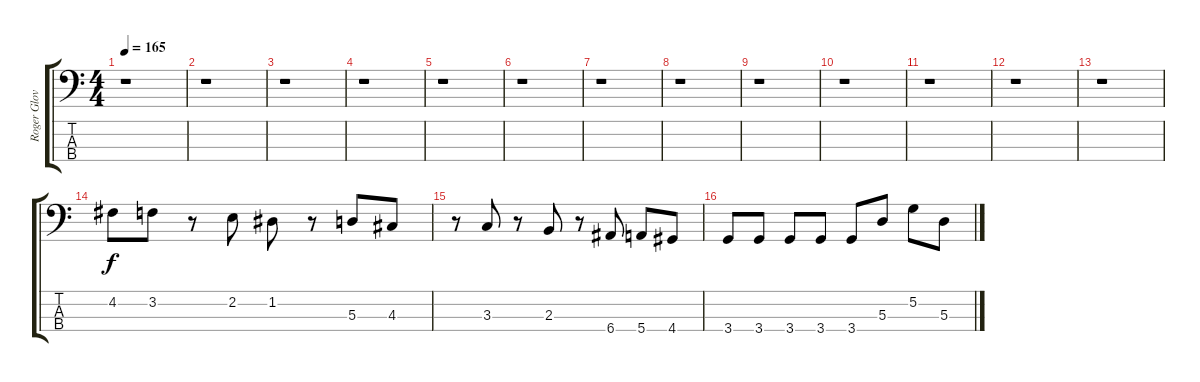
\track ("Roger Glover" "Roger Glov") {instrument electricbassfinger}
\staff {score tabs}
\tuning (G2 D2 A1 E1) {hide}
\ts (4 4)
\tempo 165
\clef f4
\ks c
r.1{dy f instrument electricbassfinger} |
r.1 |
r.1 |
r.1 |
r.1 |
r.1 |
r.1 |
r.1 |
r.1 |
r.1 |
r.1 |
r.1 |
r.1 |
4.2.8 3.2.8 r.8 2.2.8 1.2.8 r.8 5.3.8 4.3.8 |
r.8 3.3.8 r.8 2.3.8 r.8 6.4.8 5.4.8 4.4.8 |
3.4.8 3.4.8 3.4.8 3.4.8 3.4.8 5.3.8 5.2.8 5.3.8
